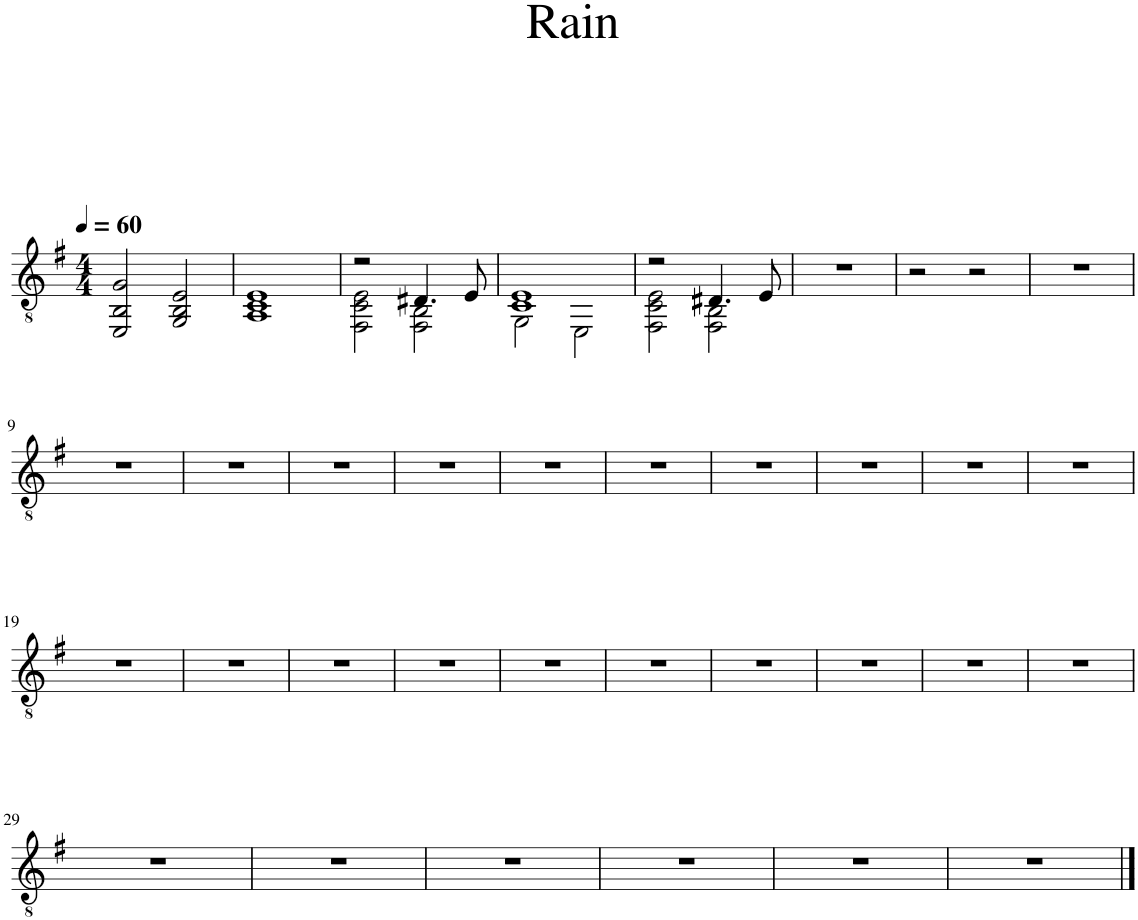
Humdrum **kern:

**kern
*part1
*staff1
*I"Classical Guitar
*I'Guit.
*clefGv2
*k[f#]
*M4/4
*MM60
=1
2EE/ 2BB/ 2G/
2GG/ 2BB/ 2E/
=2
1AA 1C 1E
=3
*^
2r	2FF#\ 2C\ 2E\
4.D#X/	2FF#\ 2BB\
8E/	.
=4	=4
1C 1E	2GG\
.	2EE\
=5	=5
2r	2FF#\ 2C\ 2E\
4.D#X/	2FF#\ 2BB\
8E/	.
*v	*v
=6
1r
=7
2r
2r
=8
1r
!!LO:LB:g=z
=9
1r
=10
1r
=11
1r
=12
1r
=13
1r
=14
1r
=15
1r
=16
1r
=17
1r
=18
1r
!!LO:LB:g=z
=19
1r
=20
1r
=21
1r
=22
1r
=23
1r
=24
1r
=25
1r
=26
1r
=27
1r
=28
1r
!!LO:LB:g=z
=29
1r
=30
1r
=31
1r
=32
1r
=33
1r
=34
1r
==
*-
